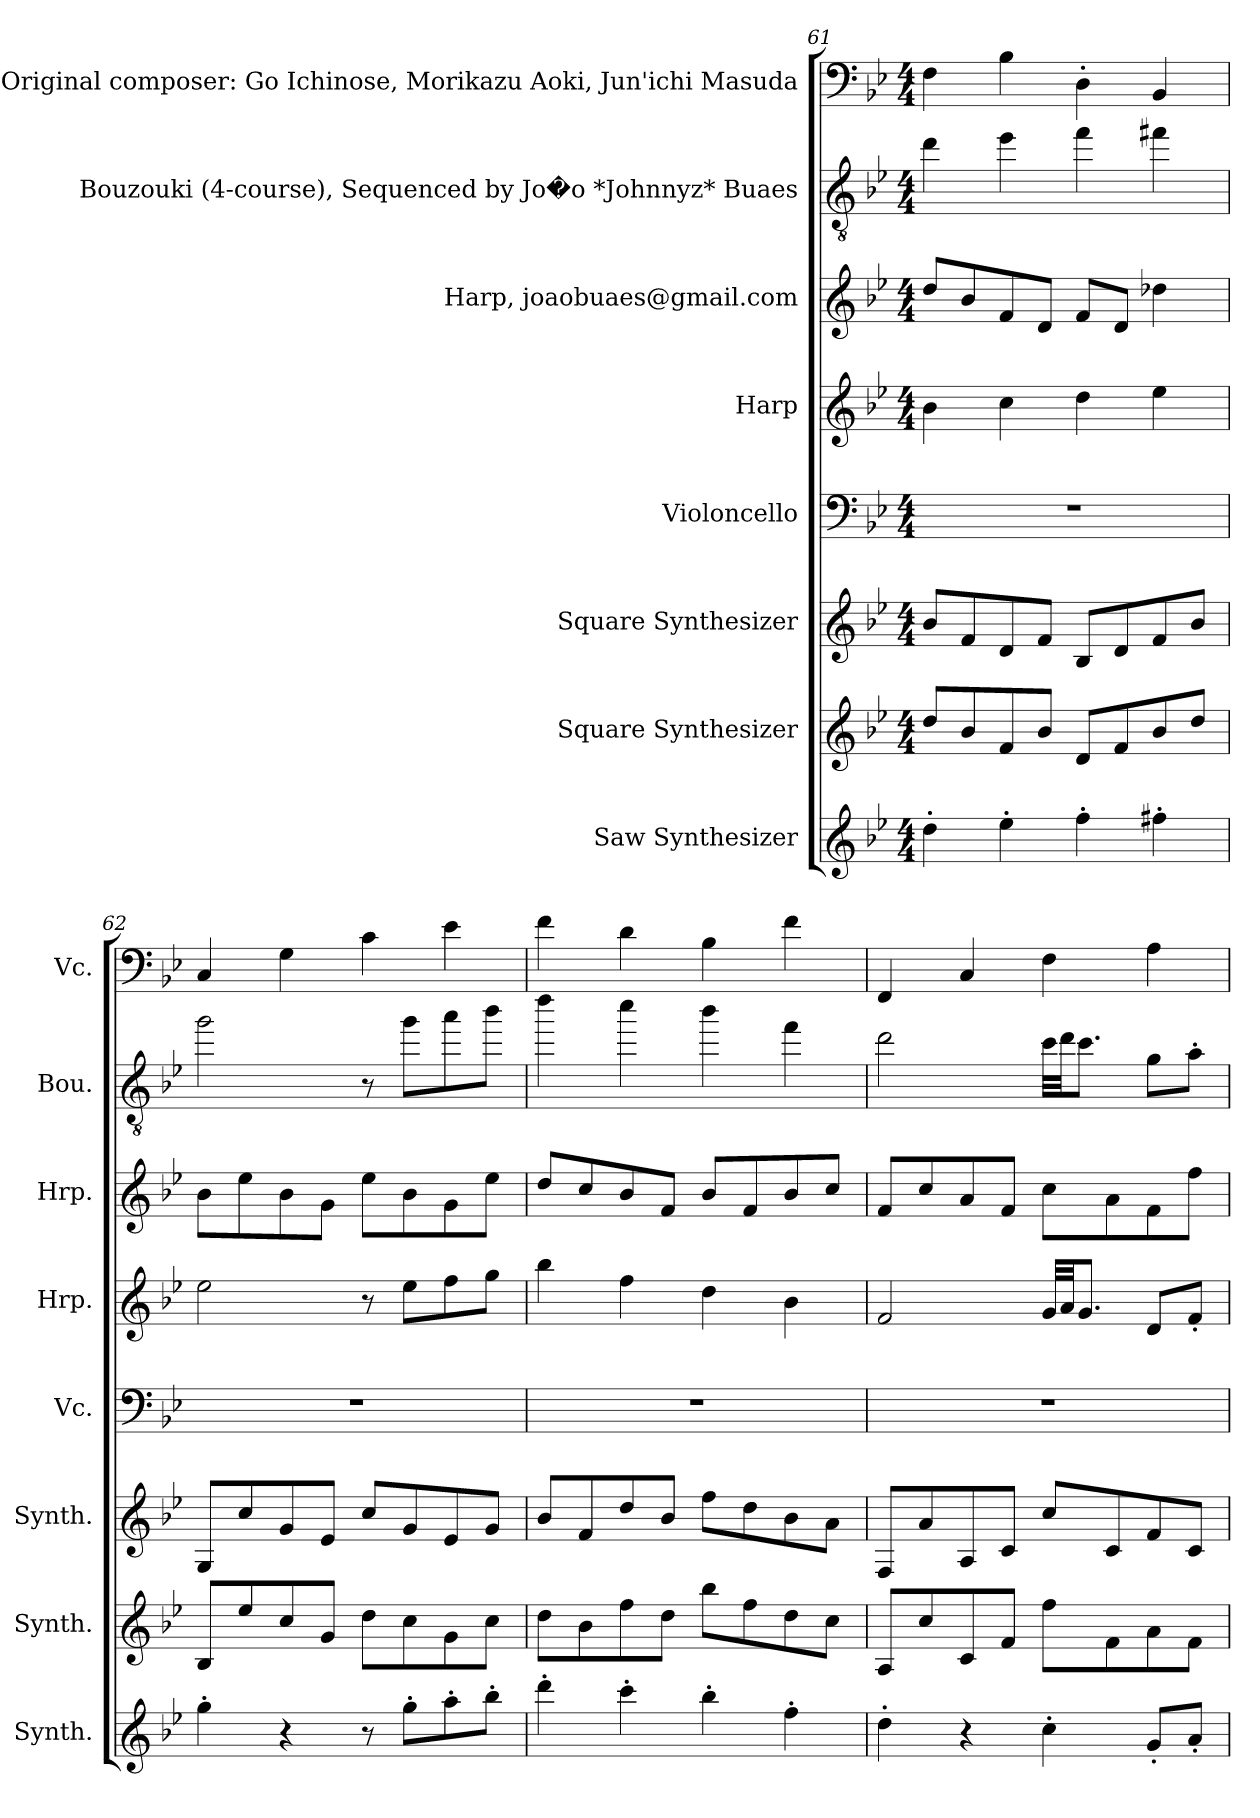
**kern	**kern	**kern	**kern	**kern	**kern	**kern	**kern
*part8	*part7	*part6	*part5	*part4	*part3	*part2	*part1
*staff8	*staff7	*staff6	*staff5	*staff4	*staff3	*staff2	*staff1
*I"Saw Synthesizer	*I"Square Synthesizer	*I"Square Synthesizer	*I"Violoncello	*I"Harp	*I"Harp, joaobuaes@gmail.com	*I"Bouzouki (4-course), Sequenced by Jo�o *Johnnyz* Buaes	*I"Violoncello, Original composer: Go Ichinose, Morikazu Aoki, Jun'ichi Masuda
*I'Synth.	*I'Synth.	*I'Synth.	*I'Vc.	*I'Hrp.	*I'Hrp.	*I'Bou.	*I'Vc.
!!LO:PB:g=z
*clefG2	*clefG2	*clefG2	*clefF4	*clefG2	*clefG2	*clefGv2	*clefF4
*k[b-e-]	*k[b-e-]	*k[b-e-]	*k[b-e-]	*k[b-e-]	*k[b-e-]	*k[b-e-]	*k[b-e-]
*M4/4	*M4/4	*M4/4	*M4/4	*M4/4	*M4/4	*M4/4	*M4/4
=61	=61	=61	=61	=61	=61	=61	=61
4dd'\	8dd/L	8b-/L	1r	4b-\	8dd/L	4dd\	4F\
.	8b-/	8f/	.	.	8b-/	.	.
4ee-'\	8f/	8d/	.	4cc\	8f/	4ee-\	4B-\
.	8b-/J	8f/J	.	.	8d/J	.	.
4ff'\	8d/L	8B-/L	.	4dd\	8f/L	4ff\	4D'\
.	8f/	8d/	.	.	8d/J	.	.
4ff#X'\	8b-/	8f/	.	4ee-\	4dd-X\	4ff#X\	4BB-/
.	8dd/J	8b-/J	.	.	.	.	.
=62	=62	=62	=62	=62	=62	=62	=62
4gg'\	8B-/L	8G/L	1r	2ee-\	8b-\L	2gg\	4C/
.	8ee-/	8cc/	.	.	8ee-\	.	.
4r	8cc/	8g/	.	.	8b-\	.	4G\
.	8g/J	8e-/J	.	.	8g\J	.	.
8r	8dd\L	8cc/L	.	8r	8ee-\L	8r	4c\
8gg'\L	8cc\	8g/	.	8ee-\L	8b-\	8gg\L	.
8aa'\	8g\	8e-/	.	8ff\	8g\	8aa\	4e-\
8bb-'\J	8cc\J	8g/J	.	8gg\J	8ee-\J	8bb-\J	.
=63	=63	=63	=63	=63	=63	=63	=63
4ddd'\	8dd\L	8b-/L	1r	4bb-\	8dd/L	4ddd\	4f\
.	8b-\	8f/	.	.	8cc/	.	.
4ccc'\	8ff\	8dd/	.	4ff\	8b-/	4ccc\	4d\
.	8dd\J	8b-/J	.	.	8f/J	.	.
4bb-'\	8bb-\L	8ff\L	.	4dd\	8b-/L	4bb-\	4B-\
.	8ff\	8dd\	.	.	8f/	.	.
4ff'\	8dd\	8b-\	.	4b-\	8b-/	4ff\	4f\
.	8cc\J	8a\J	.	.	8cc/J	.	.
=64	=64	=64	=64	=64	=64	=64	=64
4dd'\	8A/L	8F/L	1r	2f/	8f/L	2dd\	4FF/
.	8cc/	8a/	.	.	8cc/	.	.
4r	8c/	8A/	.	.	8a/	.	4C/
.	8f/J	8c/J	.	.	8f/J	.	.
4cc'\	8ff\L	8cc/L	.	32g/LLL	8cc\L	32cc\LLL	4F\
.	.	.	.	32a/JJ	.	32dd\JJ	.
.	.	.	.	8.g/J	.	8.cc\J	.
.	8f\	8c/	.	.	8a\	.	.
8g'/L	8a\	8f/	.	8d/L	8f\	8g\L	4A\
8a'/J	8f\J	8c/J	.	8f'/J	8ff\J	8a'\J	.
=	=	=	=	=	=	=	=
*-	*-	*-	*-	*-	*-	*-	*-
